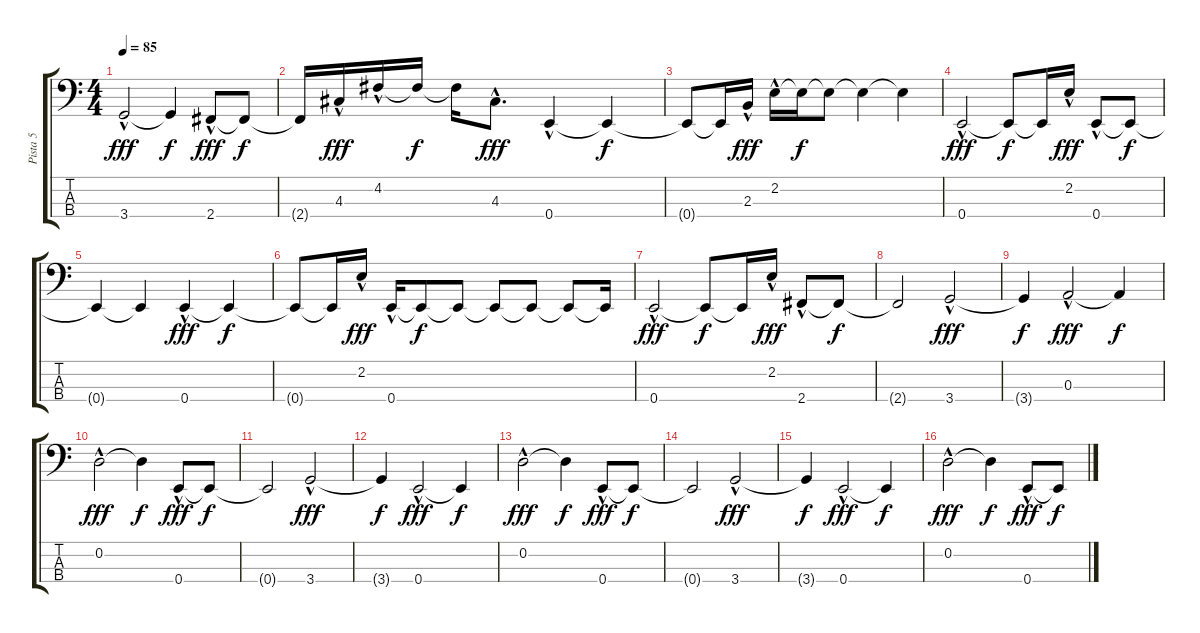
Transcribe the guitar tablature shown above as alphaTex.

\track ("Pista 5" "Pista 5") {instrument acousticbass}
\staff {score tabs}
\tuning (G2 D2 A1 E1) {hide}
\ts (4 4)
\tempo 85
\clef f4
\ks c
3.4{hac}.2{dy fff} 3.4{t}.4{dy f} 2.4{hac}.8{dy fff} 2.4{t}.8{dy f} |
2.4{t}.16 4.3{hac}.16{dy fff} 4.2{hac}.16 4.2{t}.16{dy f} 4.2{t}.16 4.3{hac}.8{d dy fff} 0.4{hac}.4 0.4{t}.4{dy f} |
0.4{t}.8 0.4{t}.16 2.3{hac}.16{dy fff} 2.2{hac}.16 2.2{t}.16{dy f} 2.2{t}.8 2.2{t}.4 2.2{t}.4 |
0.4{hac}.2{dy fff} 0.4{t}.8{dy f} 0.4{t}.16 2.2{hac}.16{dy fff} 0.4{hac}.8 0.4{t}.8{dy f} |
0.4{t}.4 0.4{t}.4 0.4{hac}.4{dy fff} 0.4{t}.4{dy f} |
0.4{t}.8 0.4{t}.16 2.2{hac}.16{dy fff} 0.4{hac}.16 0.4{t}.8{dy f} 0.4{t}.8 0.4{t}.8 0.4{t}.8 0.4{t}.8 0.4{t}.16 |
0.4{hac}.2{dy fff} 0.4{t}.8{dy f} 0.4{t}.16 2.2{hac}.16{dy fff} 2.4{hac}.8 2.4{t}.8{dy f} |
2.4{t}.2 3.4{hac}.2{dy fff} |
3.4{t}.4{dy f} 0.3{hac}.2{dy fff} 0.3{t}.4{dy f} |
0.2{hac}.2{dy fff} 0.2{t}.4{dy f} 0.4{hac}.8{dy fff} 0.4{t}.8{dy f} |
0.4{t}.2 3.4{hac}.2{dy fff} |
3.4{t}.4{dy f} 0.4{hac}.2{dy fff} 0.4{t}.4{dy f} |
0.2{hac}.2{dy fff} 0.2{t}.4{dy f} 0.4{hac}.8{dy fff} 0.4{t}.8{dy f} |
0.4{t}.2 3.4{hac}.2{dy fff} |
3.4{t}.4{dy f} 0.4{hac}.2{dy fff} 0.4{t}.4{dy f} |
0.2{hac}.2{dy fff} 0.2{t}.4{dy f} 0.4{hac}.8{dy fff} 0.4{t}.8{dy f}
